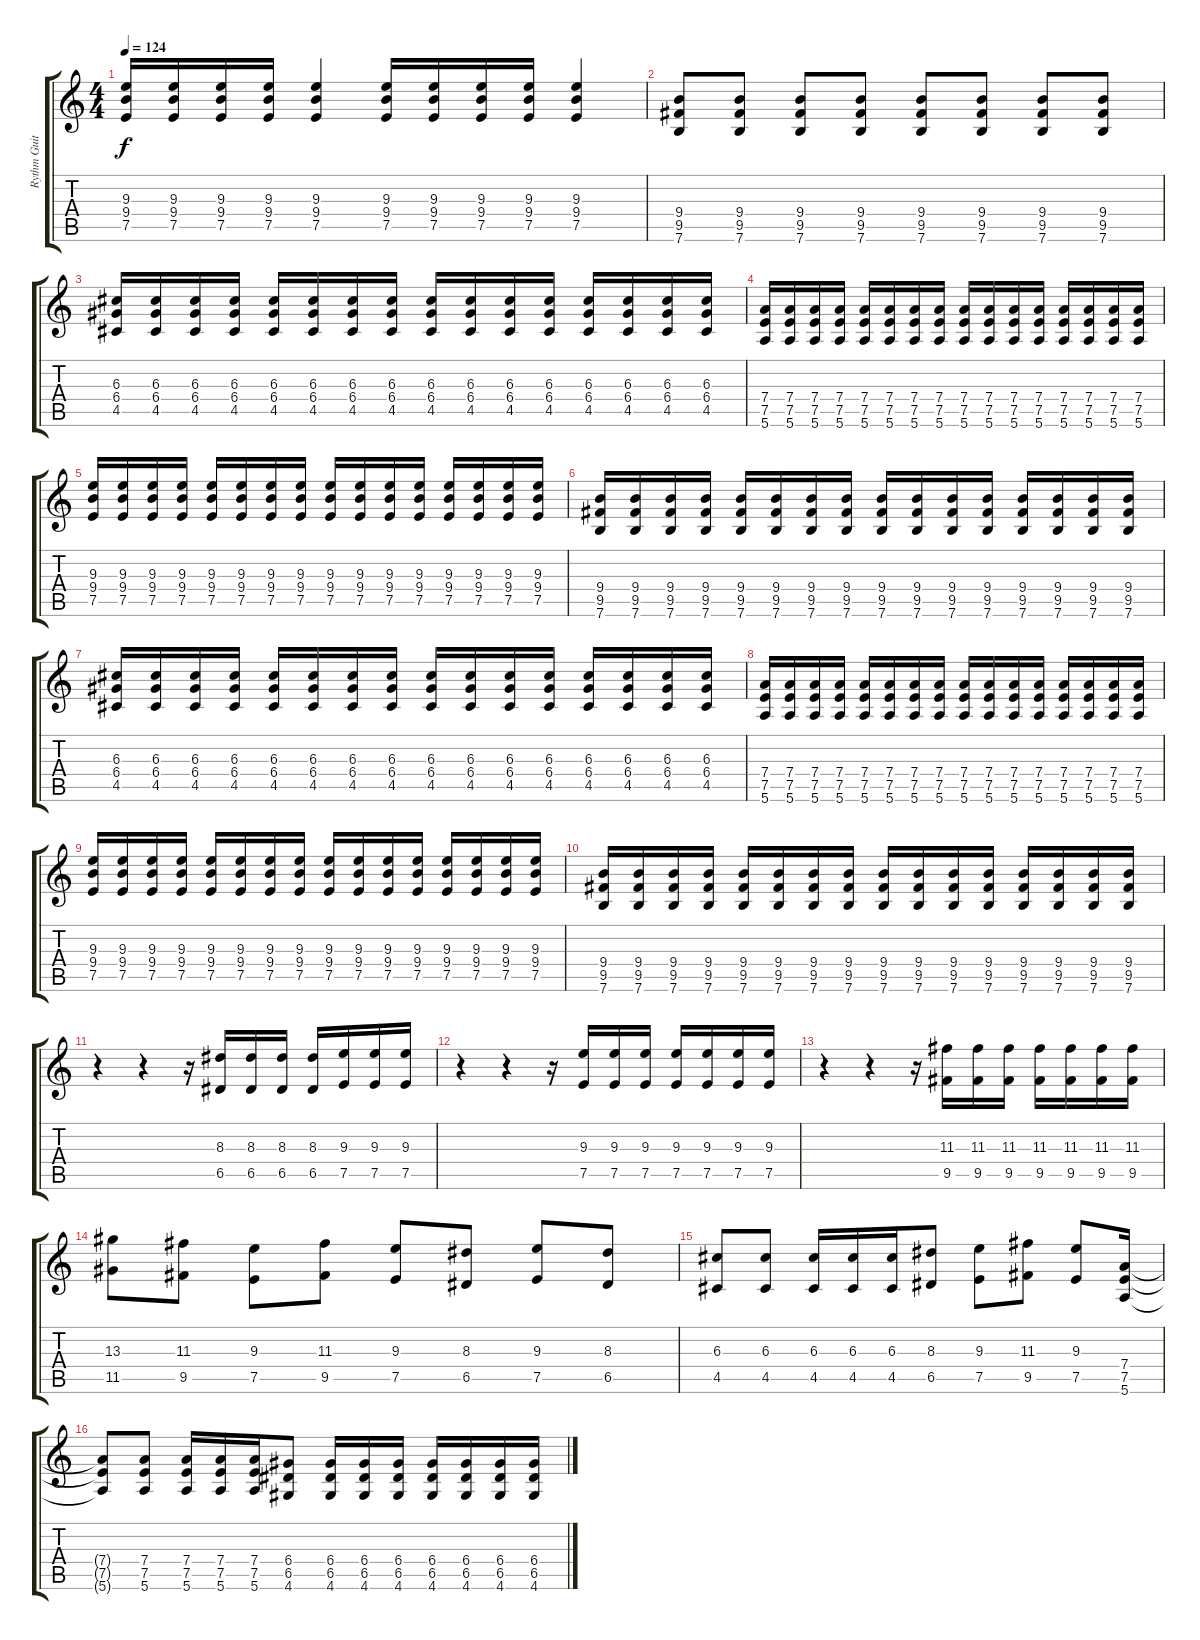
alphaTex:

\track ("Rythm Guitar" "Rythm Guit") {instrument distortionguitar}
\staff {score tabs}
\tuning (E4 B3 G3 D3 A2 E2) {hide}
\ts (4 4)
\tempo 124
\clef g2
\ks c
(9.3 9.4 7.5).16{dy f} (9.3 9.4 7.5).16 (9.3 9.4 7.5).16 (9.3 9.4 7.5).16 (9.3 9.4 7.5).4 (9.3 9.4 7.5).16 (9.3 9.4 7.5).16 (9.3 9.4 7.5).16 (9.3 9.4 7.5).16 (9.3 9.4 7.5).4 |
(9.4 9.5 7.6).8 (9.4 9.5 7.6).8 (9.4 9.5 7.6).8 (9.4 9.5 7.6).8 (9.4 9.5 7.6).8 (9.4 9.5 7.6).8 (9.4 9.5 7.6).8 (9.4 9.5 7.6).8 |
(6.3 6.4 4.5).16{volume 7} (6.3 6.4 4.5).16 (6.3 6.4 4.5).16 (6.3 6.4 4.5).16 (6.3 6.4 4.5).16 (6.3 6.4 4.5).16 (6.3 6.4 4.5).16 (6.3 6.4 4.5).16 (6.3 6.4 4.5).16 (6.3 6.4 4.5).16 (6.3 6.4 4.5).16 (6.3 6.4 4.5).16 (6.3 6.4 4.5).16 (6.3 6.4 4.5).16 (6.3 6.4 4.5).16 (6.3 6.4 4.5).16 |
(7.4 7.5 5.6).16 (7.4 7.5 5.6).16 (7.4 7.5 5.6).16 (7.4 7.5 5.6).16 (7.4 7.5 5.6).16 (7.4 7.5 5.6).16 (7.4 7.5 5.6).16 (7.4 7.5 5.6).16 (7.4 7.5 5.6).16 (7.4 7.5 5.6).16 (7.4 7.5 5.6).16 (7.4 7.5 5.6).16 (7.4 7.5 5.6).16 (7.4 7.5 5.6).16 (7.4 7.5 5.6).16 (7.4 7.5 5.6).16 |
(9.3 9.4 7.5).16 (9.3 9.4 7.5).16 (9.3 9.4 7.5).16 (9.3 9.4 7.5).16 (9.3 9.4 7.5).16 (9.3 9.4 7.5).16 (9.3 9.4 7.5).16 (9.3 9.4 7.5).16 (9.3 9.4 7.5).16 (9.3 9.4 7.5).16 (9.3 9.4 7.5).16 (9.3 9.4 7.5).16 (9.3 9.4 7.5).16 (9.3 9.4 7.5).16 (9.3 9.4 7.5).16 (9.3 9.4 7.5).16 |
(9.4 9.5 7.6).16 (9.4 9.5 7.6).16 (9.4 9.5 7.6).16 (9.4 9.5 7.6).16 (9.4 9.5 7.6).16 (9.4 9.5 7.6).16 (9.4 9.5 7.6).16 (9.4 9.5 7.6).16 (9.4 9.5 7.6).16 (9.4 9.5 7.6).16 (9.4 9.5 7.6).16 (9.4 9.5 7.6).16 (9.4 9.5 7.6).16 (9.4 9.5 7.6).16 (9.4 9.5 7.6).16 (9.4 9.5 7.6).16 |
(6.3 6.4 4.5).16 (6.3 6.4 4.5).16 (6.3 6.4 4.5).16 (6.3 6.4 4.5).16 (6.3 6.4 4.5).16 (6.3 6.4 4.5).16 (6.3 6.4 4.5).16 (6.3 6.4 4.5).16 (6.3 6.4 4.5).16 (6.3 6.4 4.5).16 (6.3 6.4 4.5).16 (6.3 6.4 4.5).16 (6.3 6.4 4.5).16 (6.3 6.4 4.5).16 (6.3 6.4 4.5).16 (6.3 6.4 4.5).16 |
(7.4 7.5 5.6).16 (7.4 7.5 5.6).16 (7.4 7.5 5.6).16 (7.4 7.5 5.6).16 (7.4 7.5 5.6).16 (7.4 7.5 5.6).16 (7.4 7.5 5.6).16 (7.4 7.5 5.6).16 (7.4 7.5 5.6).16 (7.4 7.5 5.6).16 (7.4 7.5 5.6).16 (7.4 7.5 5.6).16 (7.4 7.5 5.6).16 (7.4 7.5 5.6).16 (7.4 7.5 5.6).16 (7.4 7.5 5.6).16 |
(9.3 9.4 7.5).16 (9.3 9.4 7.5).16 (9.3 9.4 7.5).16 (9.3 9.4 7.5).16 (9.3 9.4 7.5).16 (9.3 9.4 7.5).16 (9.3 9.4 7.5).16 (9.3 9.4 7.5).16 (9.3 9.4 7.5).16 (9.3 9.4 7.5).16 (9.3 9.4 7.5).16 (9.3 9.4 7.5).16 (9.3 9.4 7.5).16 (9.3 9.4 7.5).16 (9.3 9.4 7.5).16 (9.3 9.4 7.5).16 |
(9.4 9.5 7.6).16 (9.4 9.5 7.6).16 (9.4 9.5 7.6).16 (9.4 9.5 7.6).16 (9.4 9.5 7.6).16 (9.4 9.5 7.6).16 (9.4 9.5 7.6).16 (9.4 9.5 7.6).16 (9.4 9.5 7.6).16 (9.4 9.5 7.6).16 (9.4 9.5 7.6).16 (9.4 9.5 7.6).16 (9.4 9.5 7.6).16 (9.4 9.5 7.6).16 (9.4 9.5 7.6).16 (9.4 9.5 7.6).16 |
r.4{volume 11} r.4 r.16 (8.3 6.5).16 (8.3 6.5).16 (8.3 6.5).16 (8.3 6.5).16 (9.3 7.5).16 (9.3 7.5).16 (9.3 7.5).16 |
r.4{volume 11} r.4 r.16 (9.3 7.5).16 (9.3 7.5).16 (9.3 7.5).16 (9.3 7.5).16 (9.3 7.5).16 (9.3 7.5).16 (9.3 7.5).16 |
r.4{volume 11} r.4 r.16 (11.3 9.5).16 (11.3 9.5).16 (11.3 9.5).16 (11.3 9.5).16 (11.3 9.5).16 (11.3 9.5).16 (11.3 9.5).16 |
(13.3 11.5).8 (11.3 9.5).8 (9.3 7.5).8 (11.3 9.5).8 (9.3 7.5).8 (8.3 6.5).8 (9.3 7.5).8 (8.3 6.5).8 |
(6.3 4.5).8 (6.3 4.5).8 (6.3 4.5).16 (6.3 4.5).16 (6.3 4.5).16 (8.3 6.5).8 (9.3 7.5).8 (11.3 9.5).8 (9.3 7.5).8 (7.4 7.5 5.6).16 |
(7.4{t} 7.5{t} 5.6{t}).8 (7.4 7.5 5.6).8 (7.4 7.5 5.6).16 (7.4 7.5 5.6).16 (7.4 7.5 5.6).16 (6.4 6.5 4.6).8 (6.4 6.5 4.6).16 (6.4 6.5 4.6).16 (6.4 6.5 4.6).16 (6.4 6.5 4.6).16 (6.4 6.5 4.6).16 (6.4 6.5 4.6).16 (6.4 6.5 4.6).16
